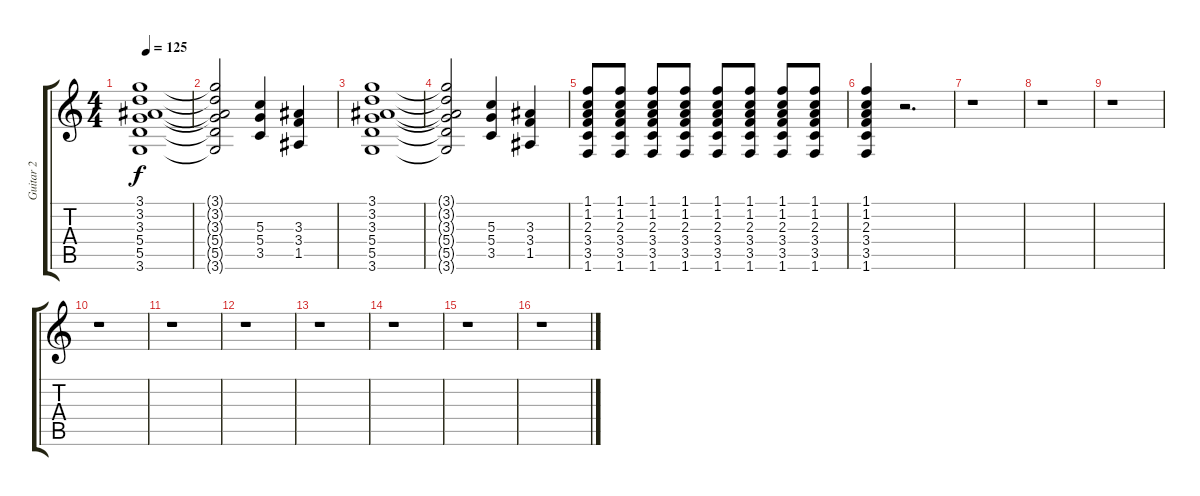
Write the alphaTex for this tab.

\track ("Guitar 2" "Guitar 2") {instrument overdrivenguitar}
\staff {score tabs}
\tuning (E4 B3 G3 D3 A2 E2) {hide}
\ts (4 4)
\tempo 125
\clef g2
\ks c
(3.1 3.2 3.3 5.4 5.5 3.6).1{dy f} |
(3.1{t} 3.2{t} 3.3{t} 5.4{t} 5.5{t} 3.6{t}).2 (5.3 5.4 3.5).4 (3.3 3.4 1.5).4 |
(3.1 3.2 3.3 5.4 5.5 3.6).1 |
(3.1{t} 3.2{t} 3.3{t} 5.4{t} 5.5{t} 3.6{t}).2 (5.3 5.4 3.5).4 (3.3 3.4 1.5).4 |
(1.1 1.2 2.3 3.4 3.5 1.6).8 (1.1 1.2 2.3 3.4 3.5 1.6).8 (1.1 1.2 2.3 3.4 3.5 1.6).8 (1.1 1.2 2.3 3.4 3.5 1.6).8 (1.1 1.2 2.3 3.4 3.5 1.6).8 (1.1 1.2 2.3 3.4 3.5 1.6).8 (1.1 1.2 2.3 3.4 3.5 1.6).8 (1.1 1.2 2.3 3.4 3.5 1.6).8 |
(1.1 1.2 2.3 3.4 3.5 1.6).4 r.2{d} |
r.1 |
r.1 |
r.1 |
r.1 |
r.1 |
r.1 |
r.1 |
r.1 |
r.1 |
r.1
